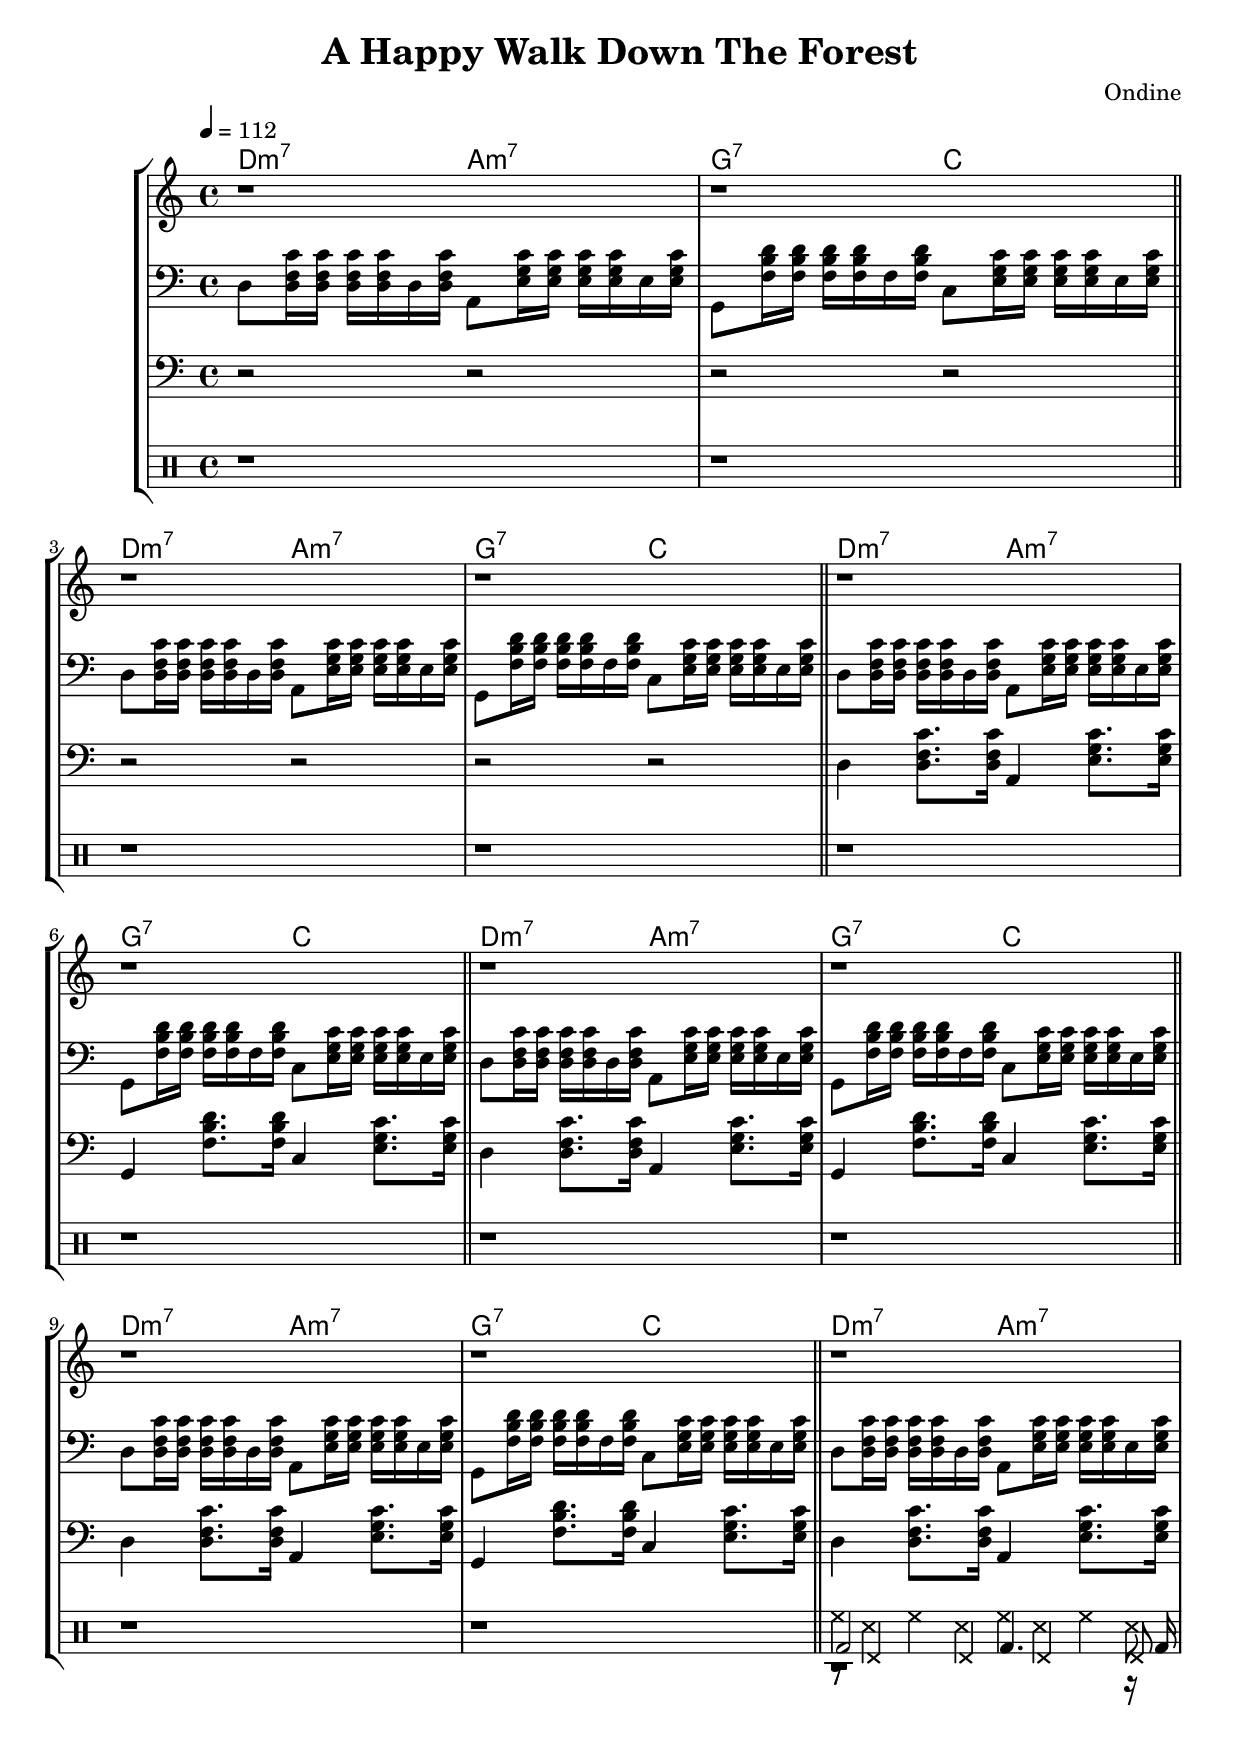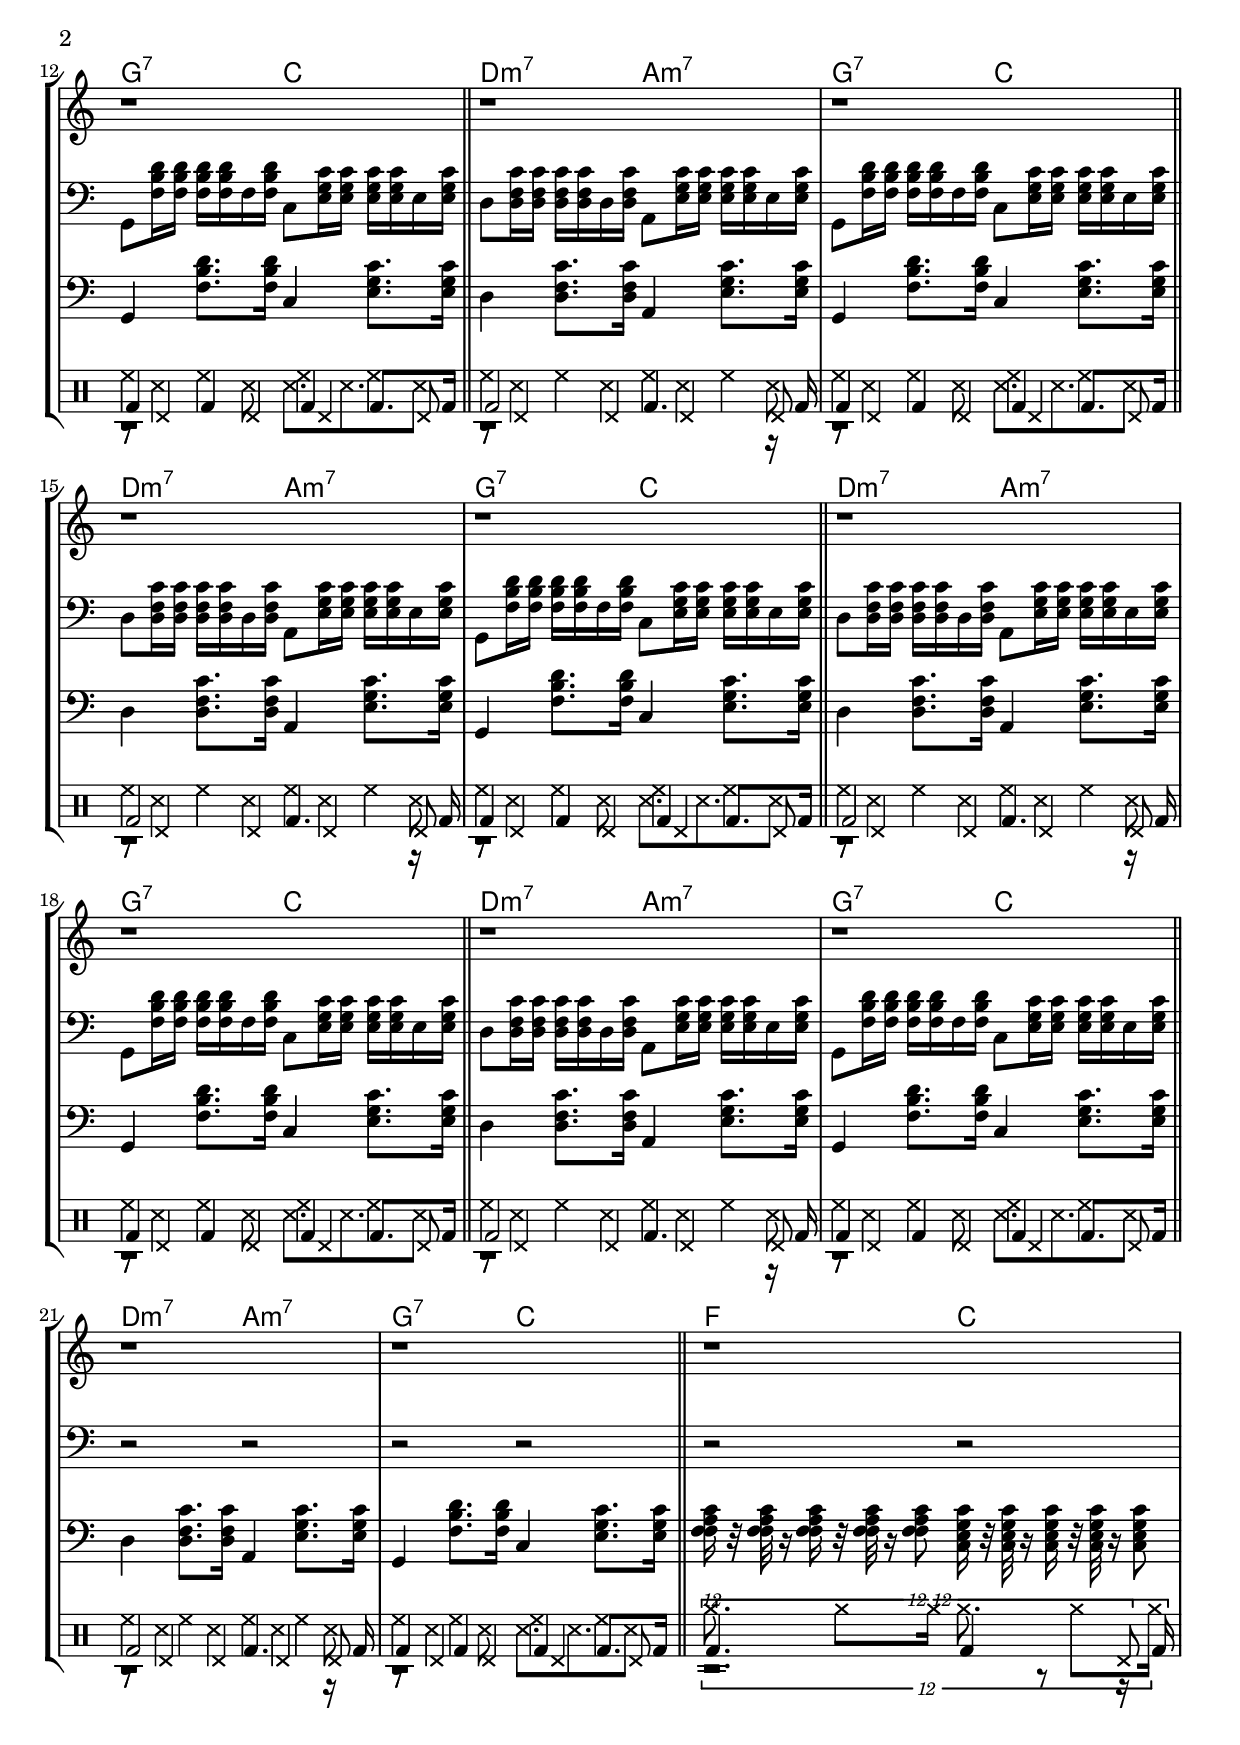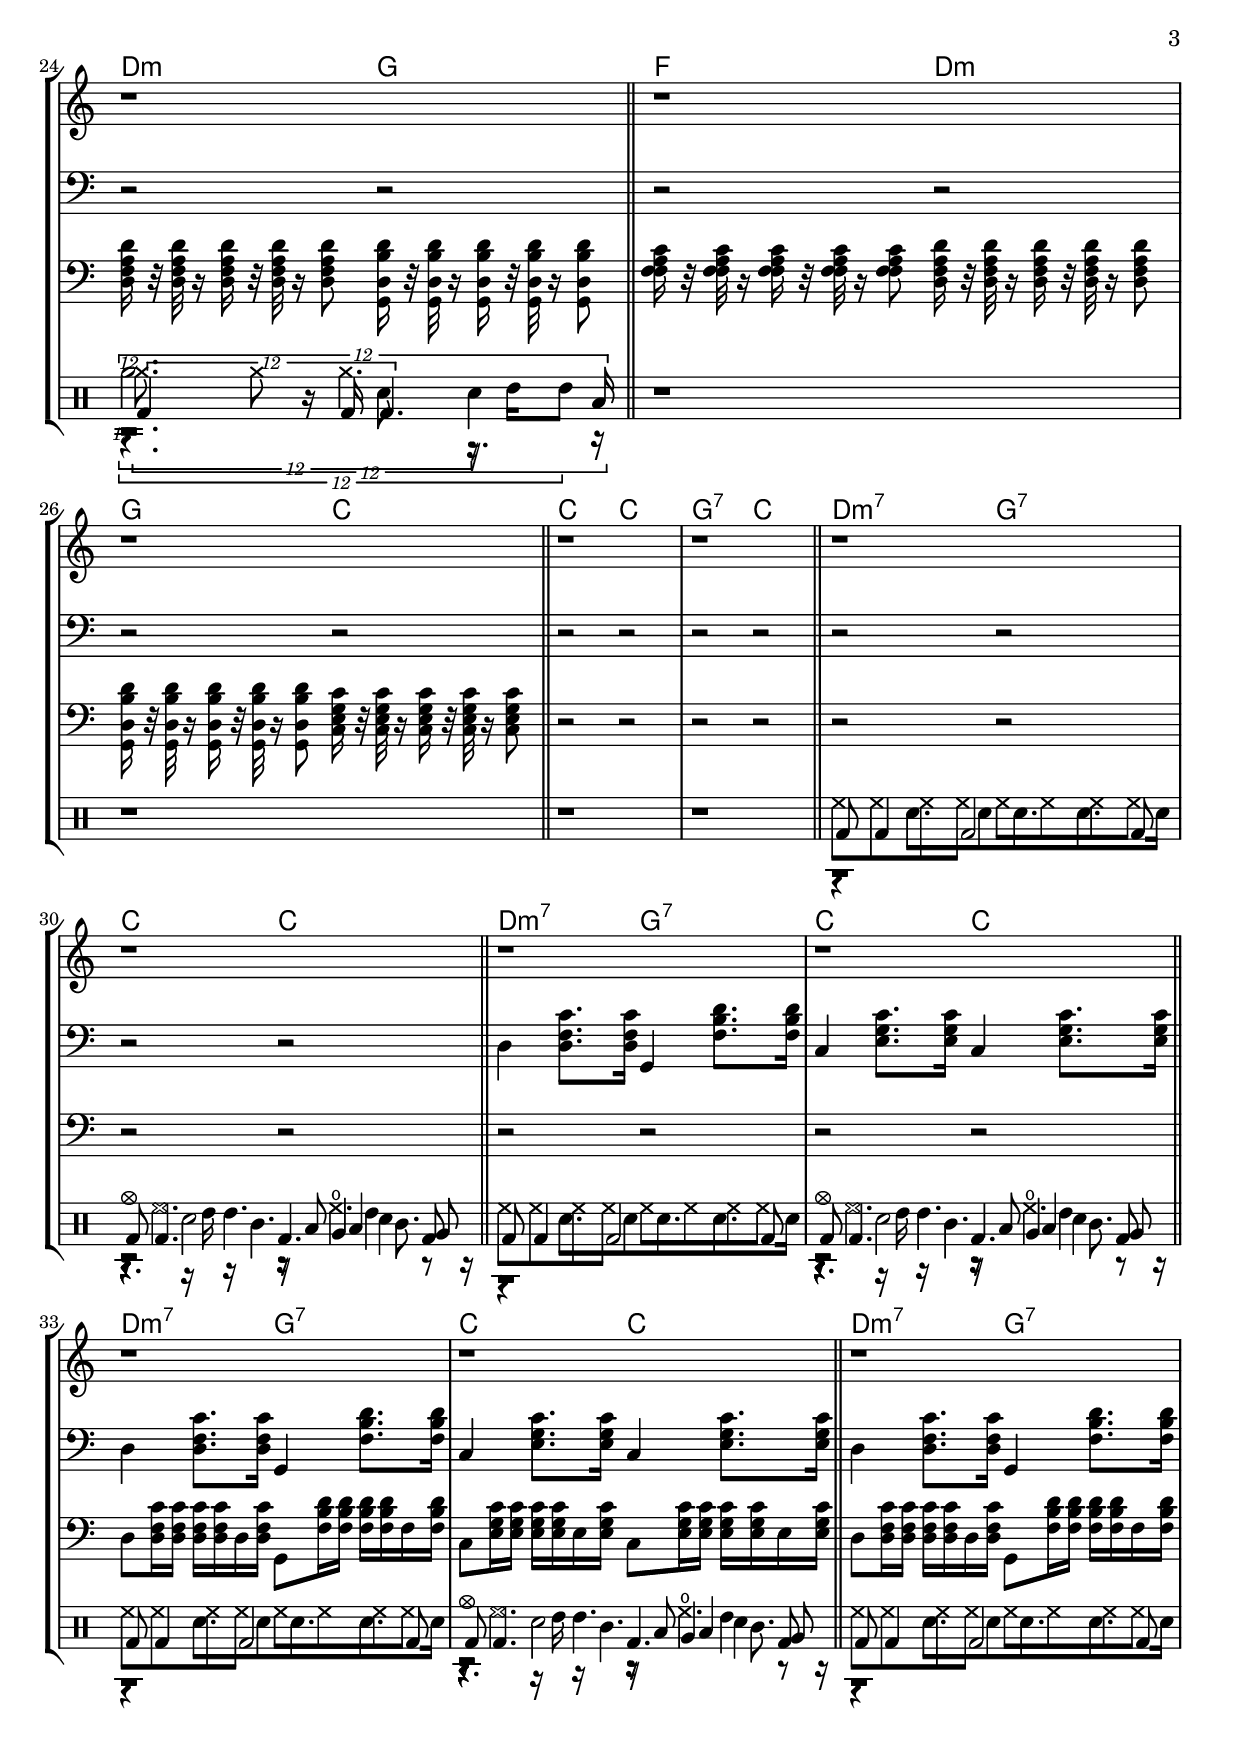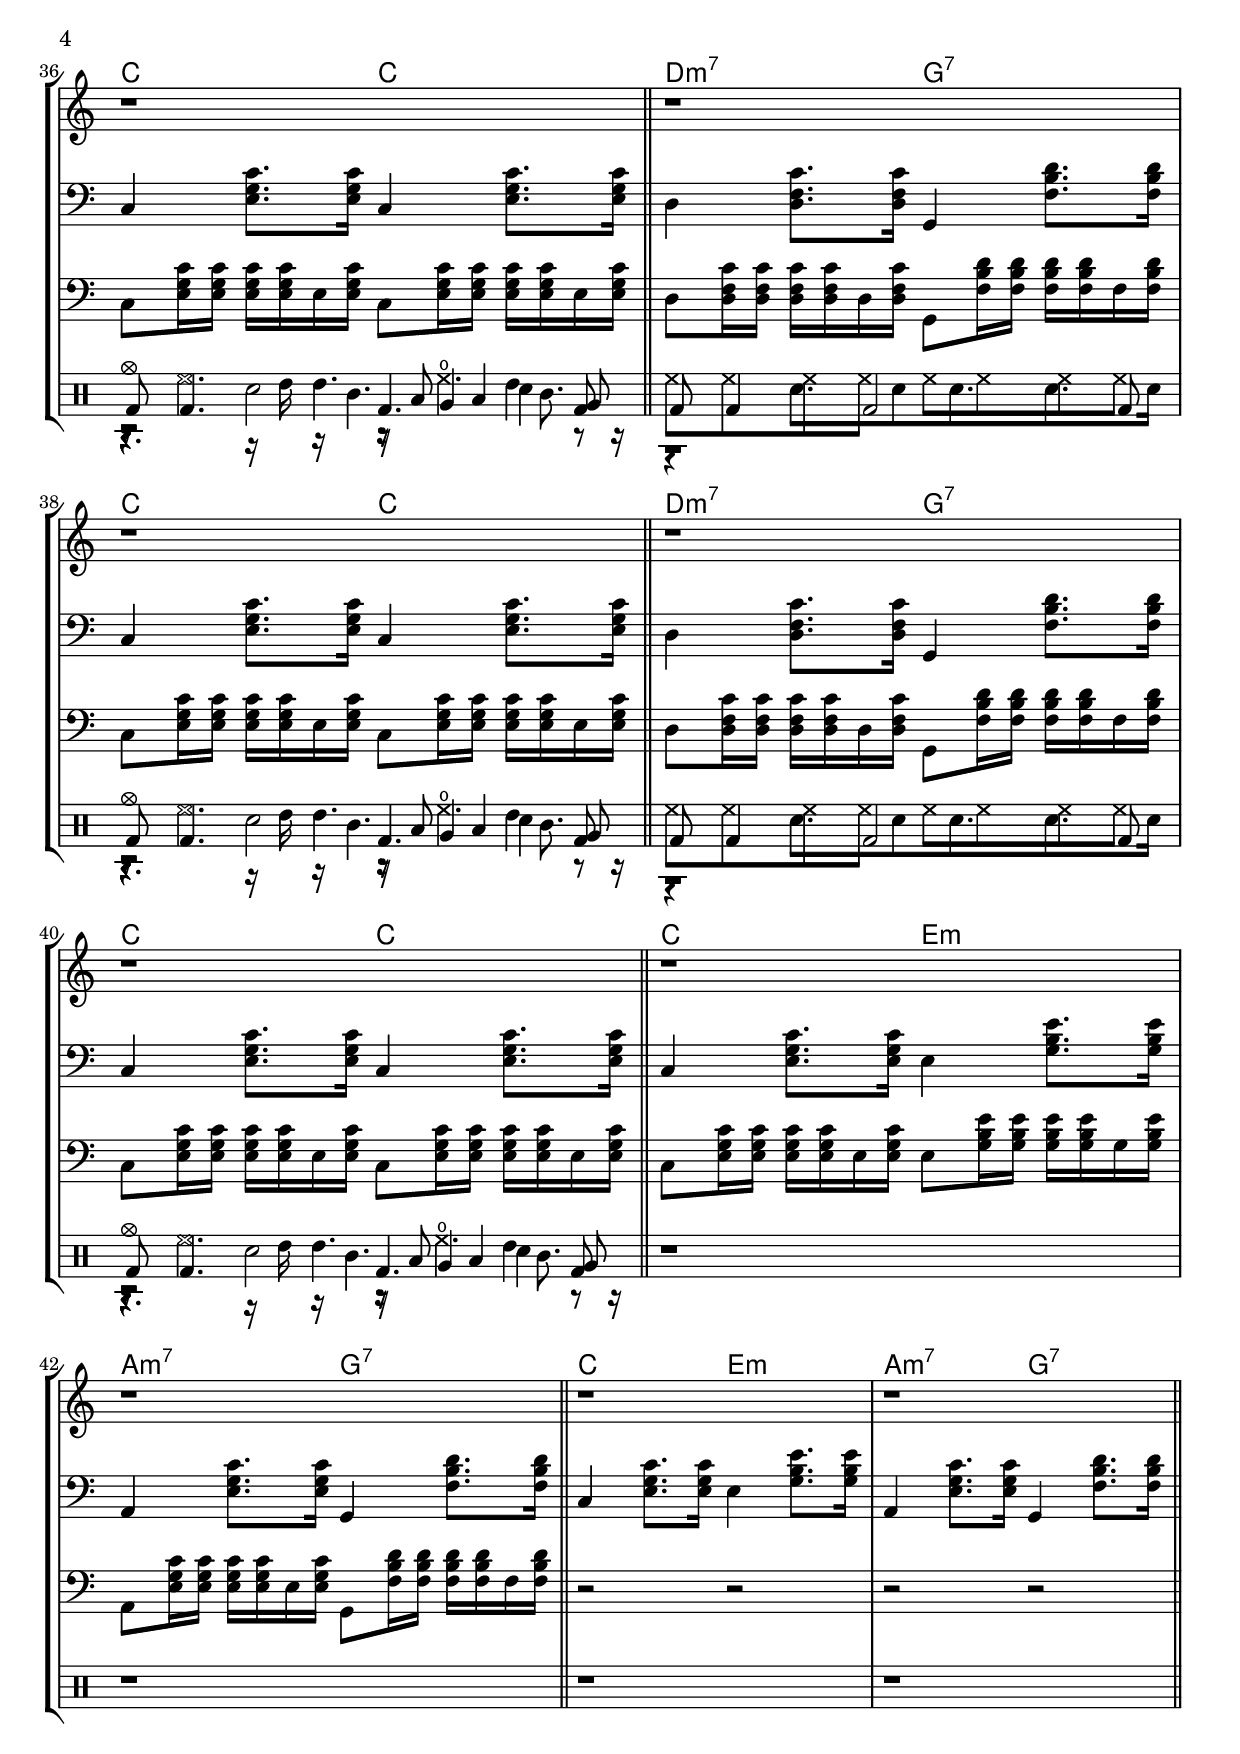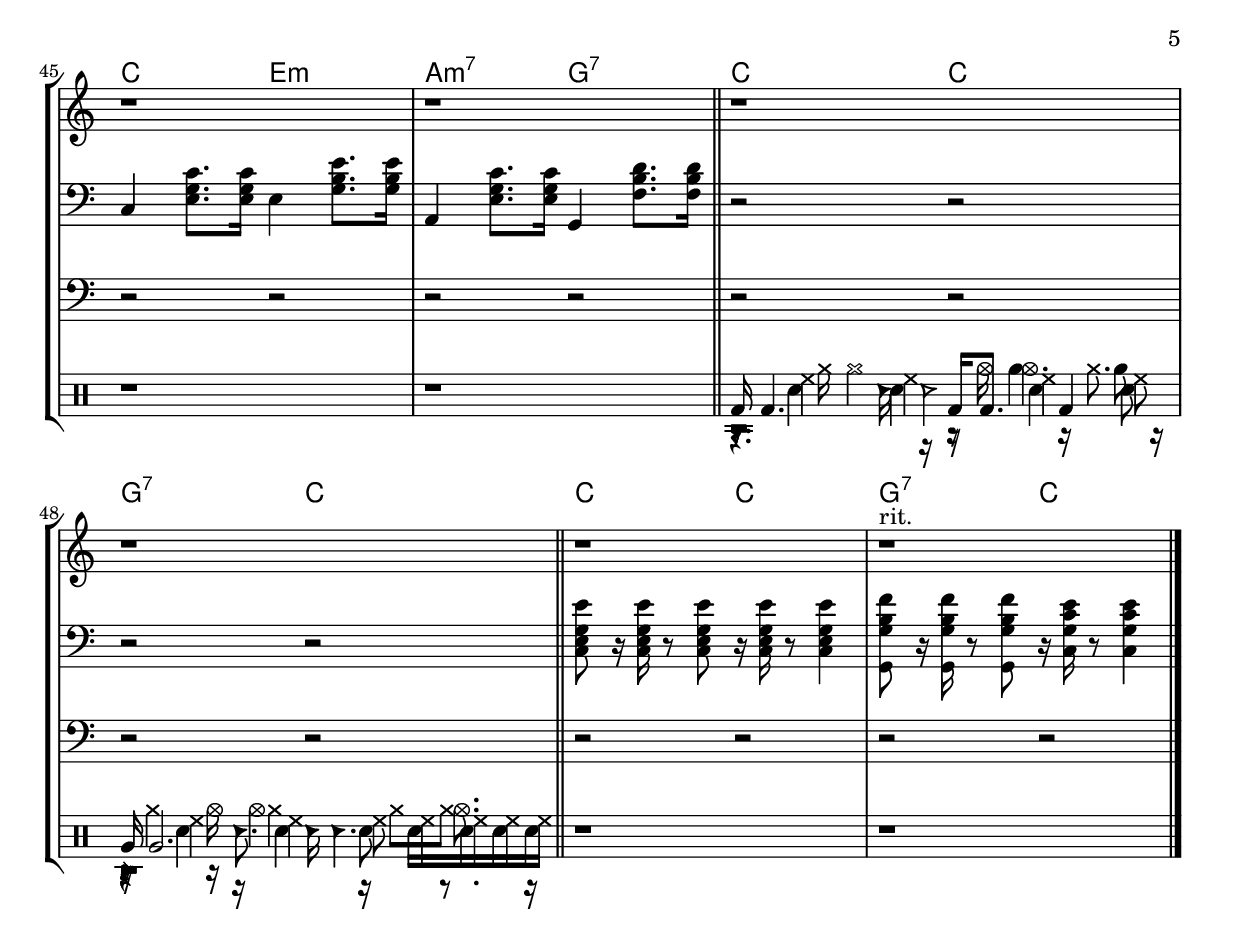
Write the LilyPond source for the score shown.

\version "2.12.1"

\header {
	title = \markup {"A Happy Walk Down The Forest"}
	composer = \markup \center-column {Ondine}
}

harmony = \chordmode {
	d2:min7 a:min7 g:7 c 

	d:min7 a:min7 g:7 c 

	d:min7 a:min7 g:7 c 

	d:min7 a:min7 g:7 c 

	d:min7 a:min7 g:7 c 

	d:min7 a:min7 g:7 c 

	d:min7 a:min7 g:7 c 

	d:min7 a:min7 g:7 c 

	d:min7 a:min7 g:7 c 

	d:min7 a:min7 g:7 c 

	d:min7 a:min7 g:7 c 

	f c d:m g 

	f d:m g c 

	c c g:7 c 

	d:min7 g:7 c c 

	d:min7 g:7 c c 

	d:min7 g:7 c c 

	d:min7 g:7 c c 

	d:min7 g:7 c c 

	d:min7 g:7 c c 

	c e:m a:min7 g:7 

	c e:m a:min7 g:7 

	c e:m a:min7 g:7 

	c c g:7 c 

	c c g:7 c 
}

melody = {
	\key c \major
	\tempo 4 = 112
	r1 | r1   
	r1 | r1   
	r1 | r1   
	r1 | r1   
	r1 | r1   
	r1 | r1   
	r1 | r1   
	r1 | r1   
	r1 | r1   
	r1 | r1   
	r1 | r1   
	r1 | r1   
	r1 | r1   
	r1 | r1   
	r1 | r1   
	r1 | r1   
	r1 | r1   
	r1 | r1   
	r1 | r1   
	r1 | r1   
	r1 | r1   
	r1 | r1   
	r1 | r1   
	r1 | r1   
	r1 | r1^"rit." \bar "|."
}

words = \lyricmode {
	
	
	
	
	
	
	
	
	
	
	
	
	
	
	
	
	
	
	
	
	
	
	
	
	
}

tempochange = {
	\tempo 4 = 112
	r1 | r1 \bar "||"
	\tempo 4 = 112
	r1 | r1 \bar "||"
	\tempo 4 = 112
	r1 | r1 \bar "||"
	\tempo 4 = 112
	r1 | r1 \bar "||"
	\tempo 4 = 112
	r1 | r1 \bar "||"
	\tempo 4 = 112
	r1 | r1 \bar "||"
	\tempo 4 = 112
	r1 | r1 \bar "||"
	\tempo 4 = 112
	r1 | r1 \bar "||"
	\tempo 4 = 112
	r1 | r1 \bar "||"
	\tempo 4 = 112
	r1 | r1 \bar "||"
	\tempo 4 = 112
	r1 | r1 \bar "||"
	\tempo 4 = 112
	r1 | r1 \bar "||"
	\tempo 4 = 112
	r1 | r1 \bar "||"
	\tempo 4 = 112
	r1 | r1 \bar "||"
	\tempo 4 = 112
	r1 | r1 \bar "||"
	\tempo 4 = 112
	r1 | r1 \bar "||"
	\tempo 4 = 112
	r1 | r1 \bar "||"
	\tempo 4 = 112
	r1 | r1 \bar "||"
	\tempo 4 = 112
	r1 | r1 \bar "||"
	\tempo 4 = 112
	r1 | r1 \bar "||"
	\tempo 4 = 112
	r1 | r1 \bar "||"
	\tempo 4 = 112
	r1 | r1 \bar "||"
	\tempo 4 = 112
	r1 | r1 \bar "||"
	\tempo 4 = 112
	r1 | r1 \bar "||"
	\tempo 4 = 112
	r1 | \tempo 4 = 84 r2 \tempo 4 = 74 r2 \bar "|."
}

mainacc = {
	\clef bass
	\set Staff.midiInstrument = #"Rock Organ"
	\key c \major
	\tempo 4 = 112
	d8 <d f c'>16 <d f c'>16   <d f c'>16 <d f c'>16   d16 <d f c'>16
	a,8 <e g c'>16 <e g c'>16   <e g c'>16 <e g c'>16   e16 <e g c'>16
	g,8 <f b d'>16 <f b d'>16   <f b d'>16 <f b d'>16   f16 <f b d'>16
	c8 <e g c'>16 <e g c'>16   <e g c'>16 <e g c'>16   e16 <e g c'>16
	\bar "||"

	\set Staff.midiInstrument = #"Rock Organ"
	d8 <d f c'>16 <d f c'>16   <d f c'>16 <d f c'>16   d16 <d f c'>16
	a,8 <e g c'>16 <e g c'>16   <e g c'>16 <e g c'>16   e16 <e g c'>16
	g,8 <f b d'>16 <f b d'>16   <f b d'>16 <f b d'>16   f16 <f b d'>16
	c8 <e g c'>16 <e g c'>16   <e g c'>16 <e g c'>16   e16 <e g c'>16
	\bar "||"

	\set Staff.midiInstrument = #"Rock Organ"
	d8 <d f c'>16 <d f c'>16   <d f c'>16 <d f c'>16   d16 <d f c'>16
	a,8 <e g c'>16 <e g c'>16   <e g c'>16 <e g c'>16   e16 <e g c'>16
	g,8 <f b d'>16 <f b d'>16   <f b d'>16 <f b d'>16   f16 <f b d'>16
	c8 <e g c'>16 <e g c'>16   <e g c'>16 <e g c'>16   e16 <e g c'>16
	\bar "||"

	\set Staff.midiInstrument = #"Honky-tonk"
	d8 <d f c'>16 <d f c'>16   <d f c'>16 <d f c'>16   d16 <d f c'>16
	a,8 <e g c'>16 <e g c'>16   <e g c'>16 <e g c'>16   e16 <e g c'>16
	g,8 <f b d'>16 <f b d'>16   <f b d'>16 <f b d'>16   f16 <f b d'>16
	c8 <e g c'>16 <e g c'>16   <e g c'>16 <e g c'>16   e16 <e g c'>16
	\bar "||"

	\set Staff.midiInstrument = #"Honky-tonk"
	d8 <d f c'>16 <d f c'>16   <d f c'>16 <d f c'>16   d16 <d f c'>16
	a,8 <e g c'>16 <e g c'>16   <e g c'>16 <e g c'>16   e16 <e g c'>16
	g,8 <f b d'>16 <f b d'>16   <f b d'>16 <f b d'>16   f16 <f b d'>16
	c8 <e g c'>16 <e g c'>16   <e g c'>16 <e g c'>16   e16 <e g c'>16
	\bar "||"

	\set Staff.midiInstrument = #"Vibraphone"
	d8 <d f c'>16 <d f c'>16   <d f c'>16 <d f c'>16   d16 <d f c'>16
	a,8 <e g c'>16 <e g c'>16   <e g c'>16 <e g c'>16   e16 <e g c'>16
	g,8 <f b d'>16 <f b d'>16   <f b d'>16 <f b d'>16   f16 <f b d'>16
	c8 <e g c'>16 <e g c'>16   <e g c'>16 <e g c'>16   e16 <e g c'>16
	\bar "||"

	\set Staff.midiInstrument = #"Vibraphone"
	d8 <d f c'>16 <d f c'>16   <d f c'>16 <d f c'>16   d16 <d f c'>16
	a,8 <e g c'>16 <e g c'>16   <e g c'>16 <e g c'>16   e16 <e g c'>16
	g,8 <f b d'>16 <f b d'>16   <f b d'>16 <f b d'>16   f16 <f b d'>16
	c8 <e g c'>16 <e g c'>16   <e g c'>16 <e g c'>16   e16 <e g c'>16
	\bar "||"

	\set Staff.midiInstrument = #"Celesta"
	d8 <d f c'>16 <d f c'>16   <d f c'>16 <d f c'>16   d16 <d f c'>16
	a,8 <e g c'>16 <e g c'>16   <e g c'>16 <e g c'>16   e16 <e g c'>16
	g,8 <f b d'>16 <f b d'>16   <f b d'>16 <f b d'>16   f16 <f b d'>16
	c8 <e g c'>16 <e g c'>16   <e g c'>16 <e g c'>16   e16 <e g c'>16
	\bar "||"

	\set Staff.midiInstrument = #"Celesta"
	d8 <d f c'>16 <d f c'>16   <d f c'>16 <d f c'>16   d16 <d f c'>16
	a,8 <e g c'>16 <e g c'>16   <e g c'>16 <e g c'>16   e16 <e g c'>16
	g,8 <f b d'>16 <f b d'>16   <f b d'>16 <f b d'>16   f16 <f b d'>16
	c8 <e g c'>16 <e g c'>16   <e g c'>16 <e g c'>16   e16 <e g c'>16
	\bar "||"

	\set Staff.midiInstrument = #"Rock Organ"
	d8 <d f c'>16 <d f c'>16   <d f c'>16 <d f c'>16   d16 <d f c'>16
	a,8 <e g c'>16 <e g c'>16   <e g c'>16 <e g c'>16   e16 <e g c'>16
	g,8 <f b d'>16 <f b d'>16   <f b d'>16 <f b d'>16   f16 <f b d'>16
	c8 <e g c'>16 <e g c'>16   <e g c'>16 <e g c'>16   e16 <e g c'>16
	\bar "||"

	\set Staff.midiInstrument = #"Acoustic grand"
	r2
	r2
	r2
	r2
	\bar "||"

	\set Staff.midiInstrument = #"Acoustic grand"
	r2
	r2
	r2
	r2
	\bar "||"

	\set Staff.midiInstrument = #"Acoustic grand"
	r2
	r2
	r2
	r2
	\bar "||"

	\set Staff.midiInstrument = #"Acoustic grand"
	r2
	r2
	r2
	r2
	\bar "||"

	\set Staff.midiInstrument = #"Acoustic grand"
	r2
	r2
	r2
	r2
	\bar "||"

	\set Staff.midiInstrument = #"Taiko Drum"
	d4 <d f c'>8. <d f c'>16
	g,4 <f b d'>8. <f b d'>16
	c4 <e g c'>8. <e g c'>16
	c4 <e g c'>8. <e g c'>16
	\bar "||"

	\set Staff.midiInstrument = #"Taiko Drum"
	d4 <d f c'>8. <d f c'>16
	g,4 <f b d'>8. <f b d'>16
	c4 <e g c'>8. <e g c'>16
	c4 <e g c'>8. <e g c'>16
	\bar "||"

	\set Staff.midiInstrument = #"Brass Section"
	d4 <d f c'>8. <d f c'>16
	g,4 <f b d'>8. <f b d'>16
	c4 <e g c'>8. <e g c'>16
	c4 <e g c'>8. <e g c'>16
	\bar "||"

	\set Staff.midiInstrument = #"Brass Section"
	d4 <d f c'>8. <d f c'>16
	g,4 <f b d'>8. <f b d'>16
	c4 <e g c'>8. <e g c'>16
	c4 <e g c'>8. <e g c'>16
	\bar "||"

	\set Staff.midiInstrument = #"Overdriven Guitar"
	d4 <d f c'>8. <d f c'>16
	g,4 <f b d'>8. <f b d'>16
	c4 <e g c'>8. <e g c'>16
	c4 <e g c'>8. <e g c'>16
	\bar "||"

	\set Staff.midiInstrument = #"Electric Piano 1"
	c4 <e g c'>8. <e g c'>16
	e4 <g b e'>8. <g b e'>16
	a,4 <e g c'>8. <e g c'>16
	g,4 <f b d'>8. <f b d'>16
	\bar "||"

	\set Staff.midiInstrument = #"Electric Piano 1"
	c4 <e g c'>8. <e g c'>16
	e4 <g b e'>8. <g b e'>16
	a,4 <e g c'>8. <e g c'>16
	g,4 <f b d'>8. <f b d'>16
	\bar "||"

	\set Staff.midiInstrument = #"Electric Piano 1"
	c4 <e g c'>8. <e g c'>16
	e4 <g b e'>8. <g b e'>16
	a,4 <e g c'>8. <e g c'>16
	g,4 <f b d'>8. <f b d'>16
	\bar "||"

	\set Staff.midiInstrument = #"Acoustic grand"
	r2
	r2
	r2
	r2
	\bar "||"

	\set Staff.midiInstrument = #"Bird Tweet"
	<c e g e'>8 r16 <c e g e'>16 r8     <c e g e'>8
	r16 <c e g e'>16 r8     <c e g e'>4
	<g, g b f'>8 r16 <g, g b f'>16 r8     <g, g b f'>8
	r16 <c g c' e'>16 r8     <c g c' e'>4
	\bar "|."
}

subacc = {
	\clef bass
	\set Staff.midiInstrument = #"Acoustic grand"
	\key c \major
	\tempo 4 = 112
	r2
	r2
	r2
	r2
	\bar "||"

	\set Staff.midiInstrument = #"Acoustic grand"
	r2
	r2
	r2
	r2
	\bar "||"

	\set Staff.midiInstrument = #"Brass Section"
	d4 <d f c'>8. <d f c'>16
	a,4 <e g c'>8. <e g c'>16
	g,4 <f b d'>8. <f b d'>16
	c4 <e g c'>8. <e g c'>16
	\bar "||"

	\set Staff.midiInstrument = #"Brass Section"
	d4 <d f c'>8. <d f c'>16
	a,4 <e g c'>8. <e g c'>16
	g,4 <f b d'>8. <f b d'>16
	c4 <e g c'>8. <e g c'>16
	\bar "||"

	\set Staff.midiInstrument = #"Whistle"
	d4 <d f c'>8. <d f c'>16
	a,4 <e g c'>8. <e g c'>16
	g,4 <f b d'>8. <f b d'>16
	c4 <e g c'>8. <e g c'>16
	\bar "||"

	\set Staff.midiInstrument = #"Whistle"
	d4 <d f c'>8. <d f c'>16
	a,4 <e g c'>8. <e g c'>16
	g,4 <f b d'>8. <f b d'>16
	c4 <e g c'>8. <e g c'>16
	\bar "||"

	\set Staff.midiInstrument = #"Muted Trumpet"
	d4 <d f c'>8. <d f c'>16
	a,4 <e g c'>8. <e g c'>16
	g,4 <f b d'>8. <f b d'>16
	c4 <e g c'>8. <e g c'>16
	\bar "||"

	\set Staff.midiInstrument = #"Muted Trumpet"
	d4 <d f c'>8. <d f c'>16
	a,4 <e g c'>8. <e g c'>16
	g,4 <f b d'>8. <f b d'>16
	c4 <e g c'>8. <e g c'>16
	\bar "||"

	\set Staff.midiInstrument = #"Brass Section"
	d4 <d f c'>8. <d f c'>16
	a,4 <e g c'>8. <e g c'>16
	g,4 <f b d'>8. <f b d'>16
	c4 <e g c'>8. <e g c'>16
	\bar "||"

	\set Staff.midiInstrument = #"Brass Section"
	d4 <d f c'>8. <d f c'>16
	a,4 <e g c'>8. <e g c'>16
	g,4 <f b d'>8. <f b d'>16
	c4 <e g c'>8. <e g c'>16
	\bar "||"

	\set Staff.midiInstrument = #"Rock Organ"
	d4 <d f c'>8. <d f c'>16
	a,4 <e g c'>8. <e g c'>16
	g,4 <f b d'>8. <f b d'>16
	c4 <e g c'>8. <e g c'>16
	\bar "||"

	\set Staff.midiInstrument = #"Rock Organ"
	<f f a c'>16 r32 <f f a c'>32 r16     <f f a c'>16 r32 <f f a c'>32 r16     <f f a c'>8
	<c e g c'>16 r32 <c e g c'>32 r16     <c e g c'>16 r32 <c e g c'>32 r16     <c e g c'>8
	<f d a d'>16 r32 <f d a d'>32 r16     <f d a d'>16 r32 <f d a d'>32 r16     <f d a d'>8
	<g, d b d'>16 r32 <g, d b d'>32 r16     <g, d b d'>16 r32 <g, d b d'>32 r16     <g, d b d'>8
	\bar "||"

	\set Staff.midiInstrument = #"Rock Organ"
	<f f a c'>16 r32 <f f a c'>32 r16     <f f a c'>16 r32 <f f a c'>32 r16     <f f a c'>8
	<d f a d'>16 r32 <d f a d'>32 r16     <d f a d'>16 r32 <d f a d'>32 r16     <d f a d'>8
	<g, d b d'>16 r32 <g, d b d'>32 r16     <g, d b d'>16 r32 <g, d b d'>32 r16     <g, d b d'>8
	<c e g c'>16 r32 <c e g c'>32 r16     <c e g c'>16 r32 <c e g c'>32 r16     <c e g c'>8
	\bar "||"

	\set Staff.midiInstrument = #"Acoustic grand"
	r2
	r2
	r2
	r2
	\bar "||"

	\set Staff.midiInstrument = #"Acoustic grand"
	r2
	r2
	r2
	r2
	\bar "||"

	\set Staff.midiInstrument = #"Acoustic grand"
	r2
	r2
	r2
	r2
	\bar "||"

	\set Staff.midiInstrument = #"Rock Organ"
	d8 <d f c'>16 <d f c'>16   <d f c'>16 <d f c'>16   d16 <d f c'>16
	g,8 <f b d'>16 <f b d'>16   <f b d'>16 <f b d'>16   f16 <f b d'>16
	c8 <e g c'>16 <e g c'>16   <e g c'>16 <e g c'>16   e16 <e g c'>16
	c8 <e g c'>16 <e g c'>16   <e g c'>16 <e g c'>16   e16 <e g c'>16
	\bar "||"

	\set Staff.midiInstrument = #"Rock Organ"
	d8 <d f c'>16 <d f c'>16   <d f c'>16 <d f c'>16   d16 <d f c'>16
	g,8 <f b d'>16 <f b d'>16   <f b d'>16 <f b d'>16   f16 <f b d'>16
	c8 <e g c'>16 <e g c'>16   <e g c'>16 <e g c'>16   e16 <e g c'>16
	c8 <e g c'>16 <e g c'>16   <e g c'>16 <e g c'>16   e16 <e g c'>16
	\bar "||"

	\set Staff.midiInstrument = #"Overdriven Guitar"
	d8 <d f c'>16 <d f c'>16   <d f c'>16 <d f c'>16   d16 <d f c'>16
	g,8 <f b d'>16 <f b d'>16   <f b d'>16 <f b d'>16   f16 <f b d'>16
	c8 <e g c'>16 <e g c'>16   <e g c'>16 <e g c'>16   e16 <e g c'>16
	c8 <e g c'>16 <e g c'>16   <e g c'>16 <e g c'>16   e16 <e g c'>16
	\bar "||"

	\set Staff.midiInstrument = #"String Ensemble 2"
	d8 <d f c'>16 <d f c'>16   <d f c'>16 <d f c'>16   d16 <d f c'>16
	g,8 <f b d'>16 <f b d'>16   <f b d'>16 <f b d'>16   f16 <f b d'>16
	c8 <e g c'>16 <e g c'>16   <e g c'>16 <e g c'>16   e16 <e g c'>16
	c8 <e g c'>16 <e g c'>16   <e g c'>16 <e g c'>16   e16 <e g c'>16
	\bar "||"

	\set Staff.midiInstrument = #"Taiko Drum"
	c8 <e g c'>16 <e g c'>16   <e g c'>16 <e g c'>16   e16 <e g c'>16
	e8 <g b e'>16 <g b e'>16   <g b e'>16 <g b e'>16   g16 <g b e'>16
	a,8 <e g c'>16 <e g c'>16   <e g c'>16 <e g c'>16   e16 <e g c'>16
	g,8 <f b d'>16 <f b d'>16   <f b d'>16 <f b d'>16   f16 <f b d'>16
	\bar "||"

	\set Staff.midiInstrument = #"Acoustic grand"
	r2
	r2
	r2
	r2
	\bar "||"

	\set Staff.midiInstrument = #"Acoustic grand"
	r2
	r2
	r2
	r2
	\bar "||"

	\set Staff.midiInstrument = #"Acoustic grand"
	r2
	r2
	r2
	r2
	\bar "||"

	\set Staff.midiInstrument = #"Acoustic grand"
	r2
	r2
	r2
	r2
	\bar "|."
}

percA = {
	\drummode {
	r1 |r1 \bar "||"
	r1 |r1 \bar "||"
	r1 |r1 \bar "||"
	r1 |r1 \bar "||"
	r1 |r1 \bar "||"
	hh4 hh4 hh4 hh4  |hh4 hh4 hh4 hh4  \bar "||"
	hh4 hh4 hh4 hh4  |hh4 hh4 hh4 hh4  \bar "||"
	hh4 hh4 hh4 hh4  |hh4 hh4 hh4 hh4  \bar "||"
	hh4 hh4 hh4 hh4  |hh4 hh4 hh4 hh4  \bar "||"
	hh4 hh4 hh4 hh4  |hh4 hh4 hh4 hh4  \bar "||"
	hh4 hh4 hh4 hh4  |hh4 hh4 hh4 hh4  \bar "||"
	\times 16/12{ cymr8. cymr8 cymr16 cymr8. cymr8 cymr16 } |\times 16/12{ cymr8. cymr8 cymr4. r16 } \bar "||"
	r1 |r1 \bar "||"
	r1 |r1 \bar "||"
	hh8 hh8 hh8 hh8 hh8 hh8 hh8 hh8  |r8 hh2. r8  \bar "||"
	hh8 hh8 hh8 hh8 hh8 hh8 hh8 hh8  |r8 hh2. r8  \bar "||"
	hh8 hh8 hh8 hh8 hh8 hh8 hh8 hh8  |r8 hh2. r8  \bar "||"
	hh8 hh8 hh8 hh8 hh8 hh8 hh8 hh8  |r8 hh2. r8  \bar "||"
	hh8 hh8 hh8 hh8 hh8 hh8 hh8 hh8  |r8 hh2. r8  \bar "||"
	hh8 hh8 hh8 hh8 hh8 hh8 hh8 hh8  |r8 hh2. r8  \bar "||"
	r1 |r1 \bar "||"
	r1 |r1 \bar "||"
	r1 |r1 \bar "||"
	r8 hh4 hh4 hh4 hh8  |r8 hh4 hh4 hh8 hh16 hh16 hh16 hh16  \bar "||"
	r1 |r1 \bar "|."
	}
}

percB = {
	\drummode {
	r1 |r1 \bar "||"
	r1 |r1 \bar "||"
	r1 |r1 \bar "||"
	r1 |r1 \bar "||"
	r1 |r1 \bar "||"
	r8 ss4 ss4 ss4 ss8  |r8 ss4 ss8 ss8. ss8. ss8  \bar "||"
	r8 ss4 ss4 ss4 ss8  |r8 ss4 ss8 ss8. ss8. ss8  \bar "||"
	r8 ss4 ss4 ss4 ss8  |r8 ss4 ss8 ss8. ss8. ss8  \bar "||"
	r8 ss4 ss4 ss4 ss8  |r8 ss4 ss8 ss8. ss8. ss8  \bar "||"
	r8 ss4 ss4 ss4 ss8  |r8 ss4 ss8 ss8. ss8. ss8  \bar "||"
	r8 ss4 ss4 ss4 ss8  |r8 ss4 ss8 ss8. ss8. ss8  \bar "||"
	\times 16/12{ r2 r8 hhp8 } |\times 16/12{ r2. } \bar "||"
	r1 |r1 \bar "||"
	r1 |r1 \bar "||"
	r4 sn8. sn8 sn8. sn8. sn16  |r4 sn2 sn4  \bar "||"
	r4 sn8. sn8 sn8. sn8. sn16  |r4 sn2 sn4  \bar "||"
	r4 sn8. sn8 sn8. sn8. sn16  |r4 sn2 sn4  \bar "||"
	r4 sn8. sn8 sn8. sn8. sn16  |r4 sn2 sn4  \bar "||"
	r4 sn8. sn8 sn8. sn8. sn16  |r4 sn2 sn4  \bar "||"
	r4 sn8. sn8 sn8. sn8. sn16  |r4 sn2 sn4  \bar "||"
	r1 |r1 \bar "||"
	r1 |r1 \bar "||"
	r1 |r1 \bar "||"
	r8 sn4 sn4 sn4 sn8  |r8 sn4 sn4 sn8 sn16 sn16 sn16 sn16  \bar "||"
	r1 |r1 \bar "|."
	}
}

percC = {
	\drummode {
	r1 |r1 \bar "||"
	r1 |r1 \bar "||"
	r1 |r1 \bar "||"
	r1 |r1 \bar "||"
	r1 |r1 \bar "||"
	r8 hhp4 hhp4 hhp4 hhp8  |r8 hhp4 hhp4 hhp4 hhp8  \bar "||"
	r8 hhp4 hhp4 hhp4 hhp8  |r8 hhp4 hhp4 hhp4 hhp8  \bar "||"
	r8 hhp4 hhp4 hhp4 hhp8  |r8 hhp4 hhp4 hhp4 hhp8  \bar "||"
	r8 hhp4 hhp4 hhp4 hhp8  |r8 hhp4 hhp4 hhp4 hhp8  \bar "||"
	r8 hhp4 hhp4 hhp4 hhp8  |r8 hhp4 hhp4 hhp4 hhp8  \bar "||"
	r8 hhp4 hhp4 hhp4 hhp8  |r8 hhp4 hhp4 hhp4 hhp8  \bar "||"
	\times 16/12{ bd4. bd4 r16 bd16 } |\times 16/12{ bd4 r16 bd16 bd4. } \bar "||"
	r1 |r1 \bar "||"
	r1 |r1 \bar "||"
	bd8 bd4 bd2 bd8  |bd8 bd4. bd4. bd8  \bar "||"
	bd8 bd4 bd2 bd8  |bd8 bd4. bd4. bd8  \bar "||"
	bd8 bd4 bd2 bd8  |bd8 bd4. bd4. bd8  \bar "||"
	bd8 bd4 bd2 bd8  |bd8 bd4. bd4. bd8  \bar "||"
	bd8 bd4 bd2 bd8  |bd8 bd4. bd4. bd8  \bar "||"
	bd8 bd4 bd2 bd8  |bd8 bd4. bd4. bd8  \bar "||"
	r1 |r1 \bar "||"
	r1 |r1 \bar "||"
	r1 |r1 \bar "||"
	bd16 bd4. r16 bd16 bd8. bd4  |r1  \bar "||"
	r1 |r1 \bar "|."
	}
}

percD = {
	\drummode {
	r1 |r1 \bar "||"
	r1 |r1 \bar "||"
	r1 |r1 \bar "||"
	r1 |r1 \bar "||"
	r1 |r1 \bar "||"
	bd2 bd4. r16 bd16  |bd4 bd4 bd4 bd8. bd16  \bar "||"
	bd2 bd4. r16 bd16  |bd4 bd4 bd4 bd8. bd16  \bar "||"
	bd2 bd4. r16 bd16  |bd4 bd4 bd4 bd8. bd16  \bar "||"
	bd2 bd4. r16 bd16  |bd4 bd4 bd4 bd8. bd16  \bar "||"
	bd2 bd4. r16 bd16  |bd4 bd4 bd4 bd8. bd16  \bar "||"
	bd2 bd4. r16 bd16  |bd4 bd4 bd4 bd8. bd16  \bar "||"
	\times 16/12{ r2. } |\times 16/12{ rb2. } \bar "||"
	r1 |r1 \bar "||"
	r1 |r1 \bar "||"
	r1  |r2 r8 hho4.  \bar "||"
	r1  |r2 r8 hho4.  \bar "||"
	r1  |r2 r8 hho4.  \bar "||"
	r1  |r2 r8 hho4.  \bar "||"
	r1  |r2 r8 hho4.  \bar "||"
	r1  |r2 r8 hho4.  \bar "||"
	r1 |r1 \bar "||"
	r1 |r1 \bar "||"
	r1 |r1 \bar "||"
	r2 r16 cymc16 cymc4.  |r4 cymc16 cymc2 cymc8.  \bar "||"
	r1 |r1 \bar "|."
	}
}

percE = {
	\drummode {
	r1 |r1 \bar "||"
	r1 |r1 \bar "||"
	r1 |r1 \bar "||"
	r1 |r1 \bar "||"
	r1 |r1 \bar "||"
	r1 | r1 \bar "||"
	r1 | r1 \bar "||"
	r1 | r1 \bar "||"
	r1 | r1 \bar "||"
	r1 | r1 \bar "||"
	r1 | r1 \bar "||"
	r1 |\times 16/12{ r4. sn8 sn4 } \bar "||"
	r1 |r1 \bar "||"
	r1 |r1 \bar "||"
	r1 |cymc1  \bar "||"
	r1 |cymc1  \bar "||"
	r1 |cymc1  \bar "||"
	r1 |cymc1  \bar "||"
	r1 |cymc1  \bar "||"
	r1 |cymc1  \bar "||"
	r1 |r1 \bar "||"
	r1 |r1 \bar "||"
	r1 |r1 \bar "||"
	r1  |tomfh16 tomfh2. r8.  \bar "||"
	r1 |r1 \bar "|."
	}
}

percF = {
	\drummode {
	r1 | r1 \bar "||"
	r1 | r1 \bar "||"
	r1 | r1 \bar "||"
	r1 | r1 \bar "||"
	r1 | r1 \bar "||"
	r1 | r1 \bar "||"
	r1 | r1 \bar "||"
	r1 | r1 \bar "||"
	r1 | r1 \bar "||"
	r1 | r1 \bar "||"
	r1 | r1 \bar "||"
	r1 |\times 16/12{ r2 r16 tommh16 tommh8 } \bar "||"
	r1 | r1 \bar "||"
	r1 | r1 \bar "||"
	r1 |r4 r16 tommh16 tommh4. tommh4  \bar "||"
	r1 |r4 r16 tommh16 tommh4. tommh4  \bar "||"
	r1 |r4 r16 tommh16 tommh4. tommh4  \bar "||"
	r1 |r4 r16 tommh16 tommh4. tommh4  \bar "||"
	r1 |r4 r16 tommh16 tommh4. tommh4  \bar "||"
	r1 |r4 r16 tommh16 tommh4. tommh4  \bar "||"
	r1 | r1 \bar "||"
	r1 | r1 \bar "||"
	r1 | r1 \bar "||"
	r2 r8 rb4 rb8  |r1  \bar "||"
	r1 | r1 \bar "|."
	}
}

percG = {
	\drummode {
	r1 | r1 \bar "||"
	r1 | r1 \bar "||"
	r1 | r1 \bar "||"
	r1 | r1 \bar "||"
	r1 | r1 \bar "||"
	r1 | r1 \bar "||"
	r1 | r1 \bar "||"
	r1 | r1 \bar "||"
	r1 | r1 \bar "||"
	r1 | r1 \bar "||"
	r1 | r1 \bar "||"
	r1 |\times 16/12{ r2 r8. toml16 } \bar "||"
	r1 | r1 \bar "||"
	r1 | r1 \bar "||"
	r1 |r4. r16 tomml4. tomml8.  \bar "||"
	r1 |r4. r16 tomml4. tomml8.  \bar "||"
	r1 |r4. r16 tomml4. tomml8.  \bar "||"
	r1 |r4. r16 tomml4. tomml8.  \bar "||"
	r1 |r4. r16 tomml4. tomml8.  \bar "||"
	r1 |r4. r16 tomml4. tomml8.  \bar "||"
	r1 | r1 \bar "||"
	r1 | r1 \bar "||"
	r1 | r1 \bar "||"
	r4. hc16 hc2 r16  |r4 r16 hc8. hc16 hc4. r16  \bar "||"
	r1 | r1 \bar "|."
	}
}

percH = {
	\drummode {
	r1 | r1 \bar "||"
	r1 | r1 \bar "||"
	r1 | r1 \bar "||"
	r1 | r1 \bar "||"
	r1 | r1 \bar "||"
	r1 | r1 \bar "||"
	r1 | r1 \bar "||"
	r1 | r1 \bar "||"
	r1 | r1 \bar "||"
	r1 | r1 \bar "||"
	r1 | r1 \bar "||"
	r1 | r1 \bar "||"
	r1 | r1 \bar "||"
	r1 | r1 \bar "||"
	r1 |r2 r16 toml8 toml4 r16  \bar "||"
	r1 |r2 r16 toml8 toml4 r16  \bar "||"
	r1 |r2 r16 toml8 toml4 r16  \bar "||"
	r1 |r2 r16 toml8 toml4 r16  \bar "||"
	r1 |r2 r16 toml8 toml4 r16  \bar "||"
	r1 |r2 r16 toml8 toml4 r16  \bar "||"
	r1 | r1 \bar "||"
	r1 | r1 \bar "||"
	r1 | r1 \bar "||"
	r8. cymr16 cymr2 r16 cymr8.  |r16 cymr4 r16 cymr4 r16 cymr8 cymr8.  \bar "||"
	r1 | r1 \bar "|."
	}
}

percI = {
	\drummode {
	r1 | r1 \bar "||"
	r1 | r1 \bar "||"
	r1 | r1 \bar "||"
	r1 | r1 \bar "||"
	r1 | r1 \bar "||"
	r1 | r1 \bar "||"
	r1 | r1 \bar "||"
	r1 | r1 \bar "||"
	r1 | r1 \bar "||"
	r1 | r1 \bar "||"
	r1 | r1 \bar "||"
	r1 | r1 \bar "||"
	r1 | r1 \bar "||"
	r1 | r1 \bar "||"
	r1 |r2 r8 tomfh4 tomfh8  \bar "||"
	r1 |r2 r8 tomfh4 tomfh8  \bar "||"
	r1 |r2 r8 tomfh4 tomfh8  \bar "||"
	r1 |r2 r8 tomfh4 tomfh8  \bar "||"
	r1 |r2 r8 tomfh4 tomfh8  \bar "||"
	r1 |r2 r8 tomfh4 tomfh8  \bar "||"
	r1 | r1 \bar "||"
	r1 | r1 \bar "||"
	r1 | r1 \bar "||"
	r1 | r1 \bar "||"
	r1 | r1 \bar "|."
	}
}

\score {
	<<
		\new StaffGroup <<
			\new ChordNames {\harmony}
			\new Voice = "melody" {\melody}
			\new Lyrics \lyricsto "melody" \words
			\new Staff = "mainacc" {\mainacc}
			\new Staff = "subacc" {\subacc}
			\new DrumStaff <<
				\new DrumVoice {\percA}
				\new DrumVoice {\percB}
				\new DrumVoice {\percC}
				\new DrumVoice {\percD}
				\new DrumVoice {\percE}
				\new DrumVoice {\percF}
				\new DrumVoice {\percG}
				\new DrumVoice {\percH}
				\new DrumVoice {\percI}
			>>
		>>
	>>
	\layout { }
}
